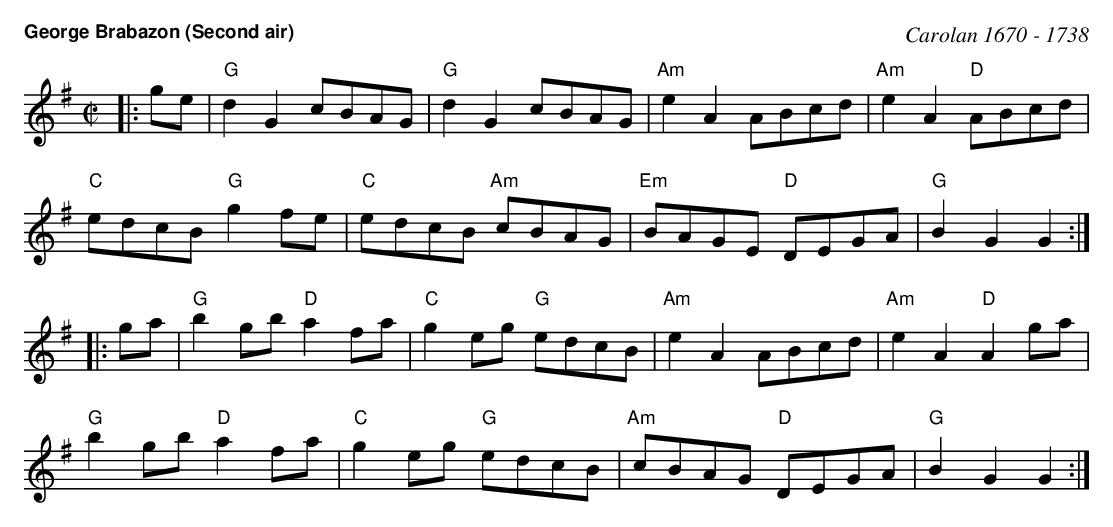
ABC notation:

X:1
T:George Brabazon (Second air)
C:Carolan 1670 - 1738
M:C|
L:1/8
K:G
|: ge | "G"d2G2 cBAG | "G"d2G2 cBAG | "Am"e2A2 ABcd | "Am"e2A2 "D"ABcd |
 "C"edcB "G"g2fe | "C"edcB "Am"cBAG | "Em"BAGE "D"DEGA | "G"B2G2G2 :|
|: ga | "G"b2gb "D"a2fa | "C"g2eg "G"edcB | "Am"e2A2 ABcd | "Am"e2A2 "D"A2ga |
 "G"b2gb "D"a2fa | "C"g2eg "G"edcB | "Am"cBAG "D"DEGA | "G"B2G2 G2 :|
